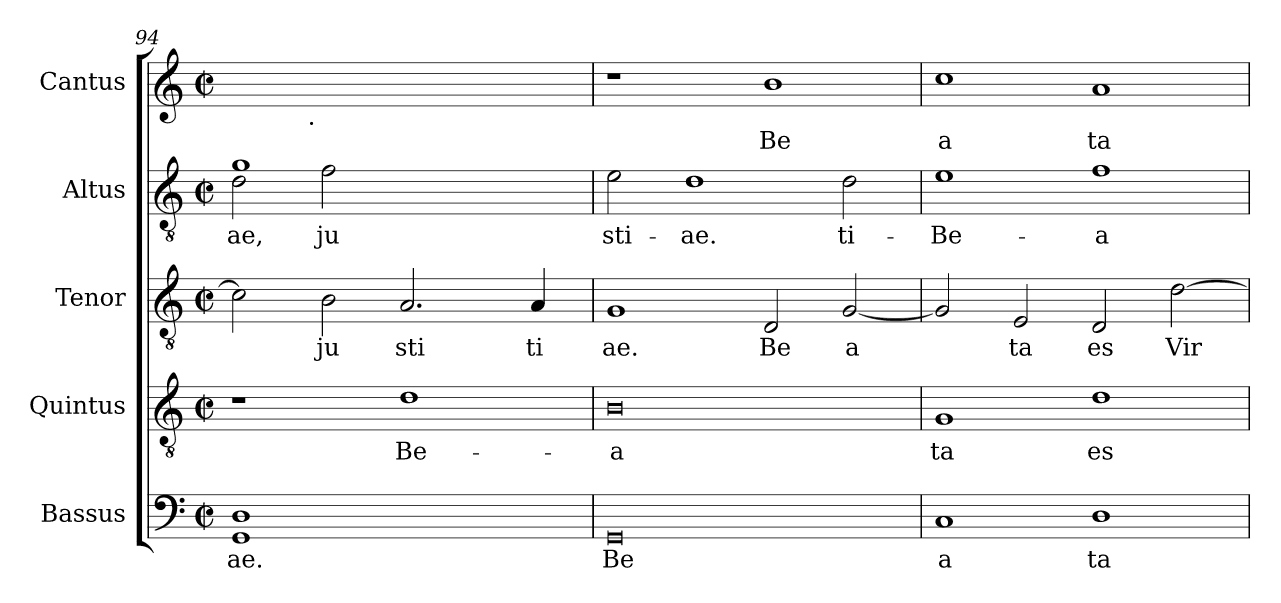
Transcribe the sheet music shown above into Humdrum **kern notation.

**kern	**text	**kern	**text	**kern	**text	**kern	**text	**kern	**text
*part5	*part5	*part4	*part4	*part3	*part3	*part2	*part2	*part1	*part1
*staff5	*staff5	*staff4	*staff4	*staff3	*staff3	*staff2	*staff2	*staff1	*staff1
*I"Bassus	*	*I"Quintus	*	*I"Tenor	*	*I"Altus	*	*I"Cantus	*
*clefF4	*	*clefGv2	*	*clefGv2	*	*clefGv2	*	*clefG2	*
*M2/2	*	*M2/2	*	*M2/2	*	*M2/2	*	*M2/2	*
*met(c|)	*	*met(c|)	*	*met(c|)	*	*met(c|)	*	*met(c|)	*
=94	=94	=94	=94	=94	=94	=94	=94	=94	=94
!	!LO:LY:b:cj	!	!	!	!	!	!LO:LY:b:cj	!	!
*	*	*	*	*	*	*^	*	*	*
!	!	!	!	!	!	!	!	!LO:LY:b:cj	!	!
1GG 1D	-ae.	1r	.	2c\]	.	1g	2d\	ae,	4...ryy	.
!	!	!	!	!	!	!	!	!	!LO:TX:b:t=.	!
.	.	.	.	.	.	.	.	.	1ryy	.
!	!	!	!	!	!LO:LY:b:cj	!	!	!LO:LY:b:cj	!	!
.	.	.	.	2B\	ju	.	2f\	ju	.	.
!	!	!	!LO:LY:b:cj	!	!LO:LY:b:cj	!	!	!	!	!
1ryy	.	1d	Be-	2.A/	sti	1ryy	1ryy	.	.	.
.	.	.	.	.	.	.	.	.	2ryy	.
!	!	!	!	!	!LO:LY:b:cj	!	!	!	!	!
.	.	.	.	4A/	ti	.	.	.	.	.
.	.	.	.	.	.	.	.	.	32ryy	.
*	*	*	*	*	*	*v	*v	*	*	*
!!LO:PB:g=z
=95	=95	=95	=95	=95	=95	=95	=95	=95	=95
!LO:N:vis=0	!LO:LY:b:cj	!LO:N:vis=0	!LO:LY:b:cj	!	!LO:LY:b:cj	!	!LO:LY:b:cj	!	!
1GG	Be	1B	-a	1G	ae.	2e\	sti-	1r	.
!	!	!	!	!	!	!	!LO:LY:b:cj	!	!
.	.	.	.	.	.	1d	-ae.	.	.
!	!	!	!	!	!LO:LY:b:cj	!	!	!	!LO:LY:b:cj
1ryy	.	1ryy	.	2D/	Be	.	.	1b	Be
!	!	!	!	!	!LO:LY:b:cj	!	!LO:LY:b:cj	!	!
.	.	.	.	[<2G/	a	2d\	-ti-	.	.
=96	=96	=96	=96	=96	=96	=96	=96	=96	=96
!	!LO:LY:b:cj	!	!LO:LY:b:cj	!	!	!	!LO:LY:b:cj	!	!LO:LY:b:cj
1C	a	1G	ta	2G/]	.	1e	Be-	1cc	a
!	!	!	!	!	!LO:LY:b:cj	!	!	!	!
.	.	.	.	2E/	ta	.	.	.	.
!	!LO:LY:b:cj	!	!LO:LY:b:cj	!	!LO:LY:b:cj	!	!LO:LY:b:cj	!	!LO:LY:b:cj
1D	ta	1d	es	2D/	es	1f	-a-	1a	ta
!	!	!	!	!	!LO:LY:b	!	!	!	!
.	.	.	.	[>2d\	Vir	.	.	.	.
=	=	=	=	=	=	=	=	=	=
*-	*-	*-	*-	*-	*-	*-	*-	*-	*-
